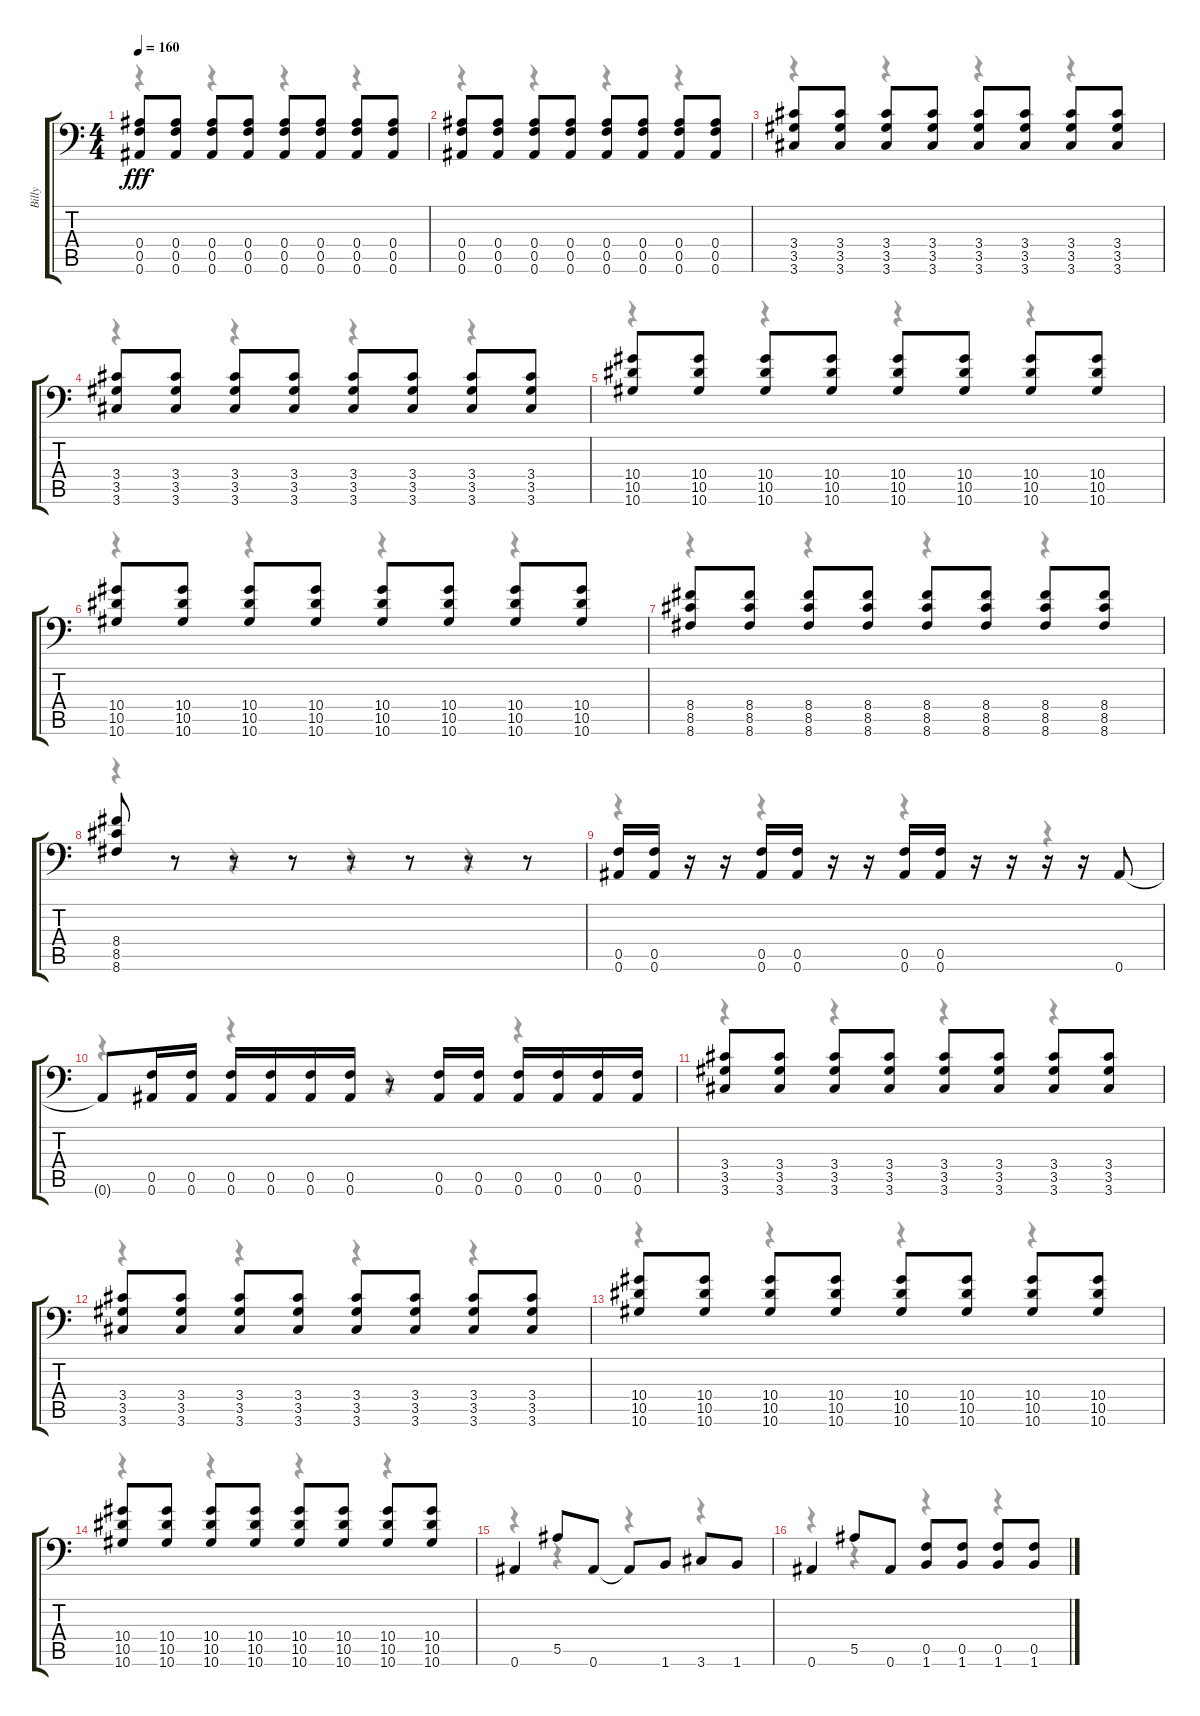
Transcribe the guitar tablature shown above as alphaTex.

\track ("Billy" "Billy") {instrument distortionguitar}
\staff {score tabs}
\tuning (C4 G3 Eb3 Bb2 F2 Bb1) {hide}
\voice
\ts (4 4)
\tempo 160
\clef f4
\ks c
(0.4 0.5 0.6).8{dy fff} (0.4 0.5 0.6).8 (0.4 0.5 0.6).8 (0.4 0.5 0.6).8 (0.4 0.5 0.6).8 (0.4 0.5 0.6).8 (0.4 0.5 0.6).8 (0.4 0.5 0.6).8 |
(0.4 0.5 0.6).8 (0.4 0.5 0.6).8 (0.4 0.5 0.6).8 (0.4 0.5 0.6).8 (0.4 0.5 0.6).8 (0.4 0.5 0.6).8 (0.4 0.5 0.6).8 (0.4 0.5 0.6).8 |
(3.4 3.5 3.6).8 (3.4 3.5 3.6).8 (3.4 3.5 3.6).8 (3.4 3.5 3.6).8 (3.4 3.5 3.6).8 (3.4 3.5 3.6).8 (3.4 3.5 3.6).8 (3.4 3.5 3.6).8 |
(3.4 3.5 3.6).8 (3.4 3.5 3.6).8 (3.4 3.5 3.6).8 (3.4 3.5 3.6).8 (3.4 3.5 3.6).8 (3.4 3.5 3.6).8 (3.4 3.5 3.6).8 (3.4 3.5 3.6).8 |
(10.4 10.5 10.6).8 (10.4 10.5 10.6).8 (10.4 10.5 10.6).8 (10.4 10.5 10.6).8 (10.4 10.5 10.6).8 (10.4 10.5 10.6).8 (10.4 10.5 10.6).8 (10.4 10.5 10.6).8 |
(10.4 10.5 10.6).8 (10.4 10.5 10.6).8 (10.4 10.5 10.6).8 (10.4 10.5 10.6).8 (10.4 10.5 10.6).8 (10.4 10.5 10.6).8 (10.4 10.5 10.6).8 (10.4 10.5 10.6).8 |
(8.4 8.5 8.6).8 (8.4 8.5 8.6).8 (8.4 8.5 8.6).8 (8.4 8.5 8.6).8 (8.4 8.5 8.6).8 (8.4 8.5 8.6).8 (8.4 8.5 8.6).8 (8.4 8.5 8.6).8 |
(8.4 8.5 8.6).8 r.8 r.8 r.8 r.8 r.8 r.8 r.8 |
(0.5 0.6).16 (0.5 0.6).16 r.16 r.16 (0.5 0.6).16 (0.5 0.6).16 r.16 r.16 (0.5 0.6).16 (0.5 0.6).16 r.16 r.16 r.16 r.16 0.6.8 |
0.6{t}.8 (0.5 0.6).16 (0.5 0.6).16 (0.5 0.6).16 (0.5 0.6).16 (0.5 0.6).16 (0.5 0.6).16 r.8 (0.5 0.6).16 (0.5 0.6).16 (0.5 0.6).16 (0.5 0.6).16 (0.5 0.6).16 (0.5 0.6).16 |
(3.4 3.5 3.6).8 (3.4 3.5 3.6).8 (3.4 3.5 3.6).8 (3.4 3.5 3.6).8 (3.4 3.5 3.6).8 (3.4 3.5 3.6).8 (3.4 3.5 3.6).8 (3.4 3.5 3.6).8 |
(3.4 3.5 3.6).8 (3.4 3.5 3.6).8 (3.4 3.5 3.6).8 (3.4 3.5 3.6).8 (3.4 3.5 3.6).8 (3.4 3.5 3.6).8 (3.4 3.5 3.6).8 (3.4 3.5 3.6).8 |
(10.4 10.5 10.6).8 (10.4 10.5 10.6).8 (10.4 10.5 10.6).8 (10.4 10.5 10.6).8 (10.4 10.5 10.6).8 (10.4 10.5 10.6).8 (10.4 10.5 10.6).8 (10.4 10.5 10.6).8 |
(10.4 10.5 10.6).8 (10.4 10.5 10.6).8 (10.4 10.5 10.6).8 (10.4 10.5 10.6).8 (10.4 10.5 10.6).8 (10.4 10.5 10.6).8 (10.4 10.5 10.6).8 (10.4 10.5 10.6).8 |
0.6.4 5.5.8 0.6.8 0.6{t}.8 1.6.8 3.6.8 1.6.8 |
0.6.4 5.5.8 0.6.8 (0.5 1.6).8 (0.5 1.6).8 (0.5 1.6).8 (0.5 1.6).8
\voice
\clef f4
\ottava regular
\simile none
\ks c
r.4{dy f} r.4 r.4 r.4 |
r.4 r.4 r.4 r.4 |
r.4 r.4 r.4 r.4 |
r.4 r.4 r.4 r.4 |
r.4 r.4 r.4 r.4 |
r.4 r.4 r.4 r.4 |
r.4 r.4 r.4 r.4 |
r.4 r.4 r.4 r.4 |
r.4 r.4 r.4 r.4 |
r.4 r.4 r.4 r.4 |
r.4 r.4 r.4 r.4 |
r.4 r.4 r.4 r.4 |
r.4 r.4 r.4 r.4 |
r.4 r.4 r.4 r.4 |
r.4 r.4 r.4 r.4 |
r.4 r.4 r.4 r.4
